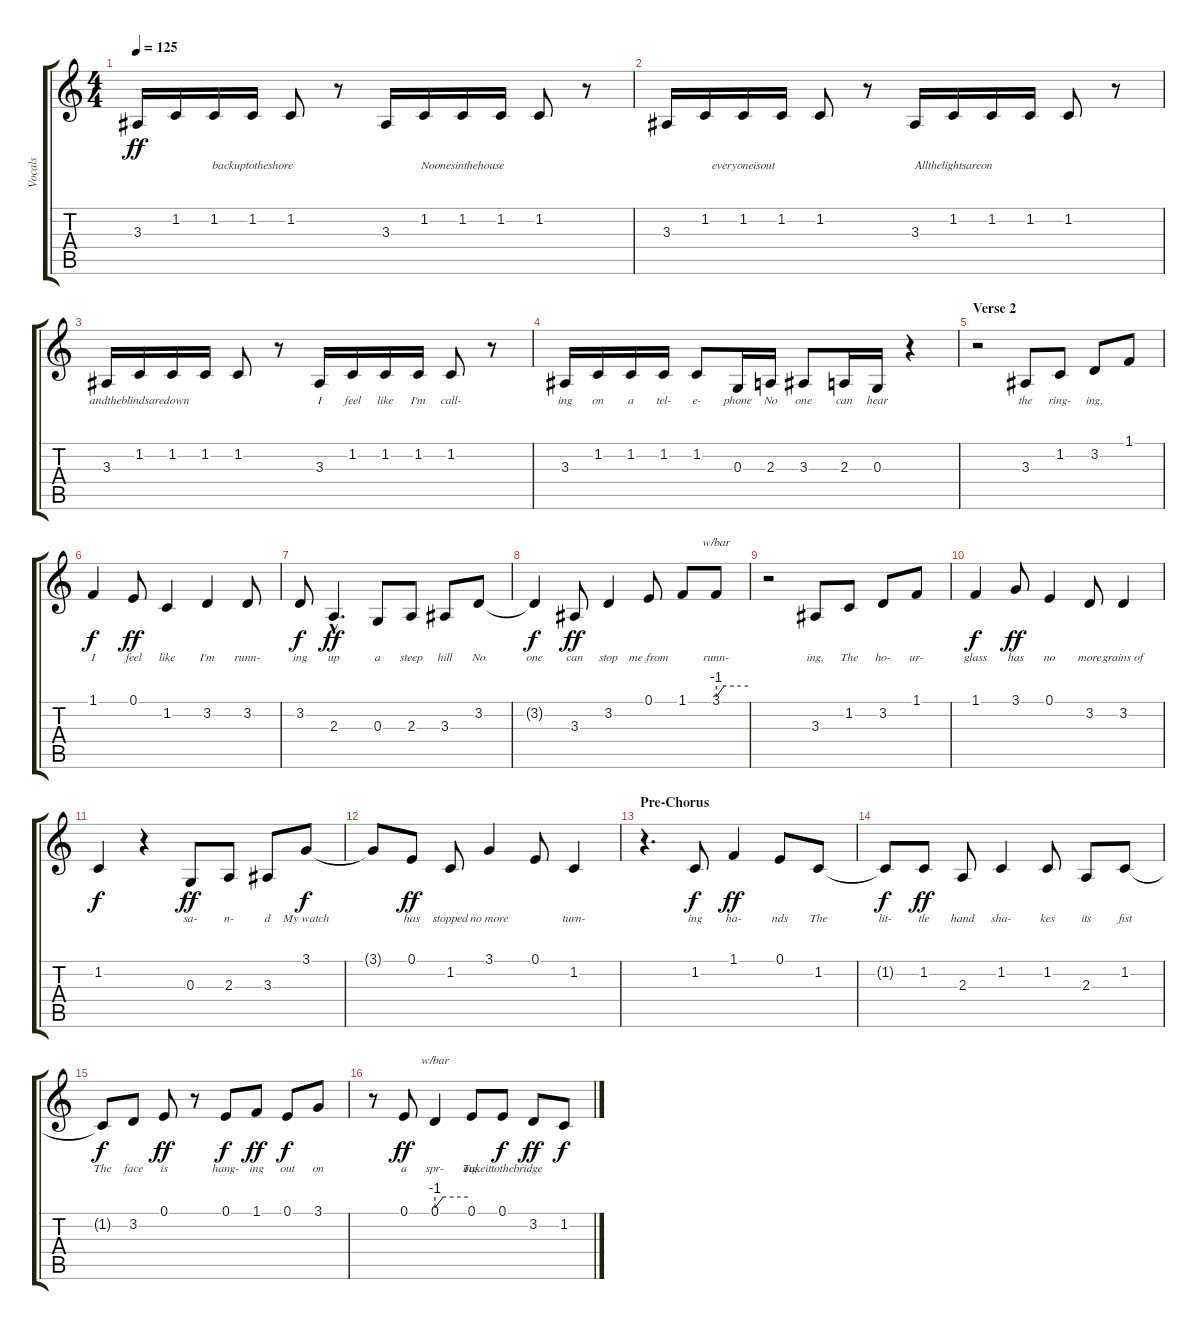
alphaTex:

\track ("Vocals" "Vocals") {instrument lead5charang}
\staff {score tabs}
\tuning (E4 B3 G3 D3 A2 E2) {hide}
\ts (4 4)
\tempo 125
\clef g2
\ks c
3.3.16{lyrics (0 "") lyrics (1 "") lyrics (2 "") lyrics (3 "") lyrics (4 "") dy ff} 1.2.16{lyrics (0 "") lyrics (1 "") lyrics (2 "") lyrics (3 "") lyrics (4 "")} 1.2.16{lyrics (0 "") lyrics (1 "") lyrics (2 "") lyrics (3 "") lyrics (4 "")} 1.2.16{lyrics (0 "backuptotheshore") lyrics (1 "") lyrics (2 "") lyrics (3 "") lyrics (4 "")} 1.2.8{lyrics (0 "") lyrics (1 "") lyrics (2 "") lyrics (3 "") lyrics (4 "")} r.8 3.3.16{lyrics (0 "") lyrics (1 "") lyrics (2 "") lyrics (3 "") lyrics (4 "")} 1.2.16{lyrics (0 "") lyrics (1 "") lyrics (2 "") lyrics (3 "") lyrics (4 "")} 1.2.16{lyrics (0 "Noonesinthehouse") lyrics (1 "") lyrics (2 "") lyrics (3 "") lyrics (4 "")} 1.2.16{lyrics (0 "") lyrics (1 "") lyrics (2 "") lyrics (3 "") lyrics (4 "")} 1.2.8{lyrics (0 "") lyrics (1 "") lyrics (2 "") lyrics (3 "") lyrics (4 "")} r.8 |
3.3.16{lyrics (0 "") lyrics (1 "") lyrics (2 "") lyrics (3 "") lyrics (4 "")} 1.2.16{lyrics (0 "") lyrics (1 "") lyrics (2 "") lyrics (3 "") lyrics (4 "")} 1.2.16{lyrics (0 "everyoneisout") lyrics (1 "") lyrics (2 "") lyrics (3 "") lyrics (4 "")} 1.2.16{lyrics (0 "") lyrics (1 "") lyrics (2 "") lyrics (3 "") lyrics (4 "")} 1.2.8{lyrics (0 "") lyrics (1 "") lyrics (2 "") lyrics (3 "") lyrics (4 "")} r.8 3.3.16{lyrics (0 "") lyrics (1 "") lyrics (2 "") lyrics (3 "") lyrics (4 "")} 1.2.16{lyrics (0 "Allthelightsareon") lyrics (1 "") lyrics (2 "") lyrics (3 "") lyrics (4 "")} 1.2.16{lyrics (0 "") lyrics (1 "") lyrics (2 "") lyrics (3 "") lyrics (4 "")} 1.2.16{lyrics (0 "") lyrics (1 "") lyrics (2 "") lyrics (3 "") lyrics (4 "")} 1.2.8{lyrics (0 "") lyrics (1 "") lyrics (2 "") lyrics (3 "") lyrics (4 "")} r.8 |
3.3.16{lyrics (0 "") lyrics (1 "") lyrics (2 "") lyrics (3 "") lyrics (4 "")} 1.2.16{lyrics (0 "andtheblindsaredown") lyrics (1 "") lyrics (2 "") lyrics (3 "") lyrics (4 "")} 1.2.16{lyrics (0 "") lyrics (1 "") lyrics (2 "") lyrics (3 "") lyrics (4 "")} 1.2.16{lyrics (0 "") lyrics (1 "") lyrics (2 "") lyrics (3 "") lyrics (4 "")} 1.2.8{lyrics (0 "") lyrics (1 "") lyrics (2 "") lyrics (3 "") lyrics (4 "")} r.8 3.3.16{lyrics (0 "I") lyrics (1 "") lyrics (2 "") lyrics (3 "") lyrics (4 "")} 1.2.16{lyrics (0 "feel") lyrics (1 "") lyrics (2 "") lyrics (3 "") lyrics (4 "")} 1.2.16{lyrics (0 "like") lyrics (1 "") lyrics (2 "") lyrics (3 "") lyrics (4 "")} 1.2.16{lyrics (0 "I'm") lyrics (1 "") lyrics (2 "") lyrics (3 "") lyrics (4 "")} 1.2.8{lyrics (0 "call-") lyrics (1 "") lyrics (2 "") lyrics (3 "") lyrics (4 "")} r.8 |
3.3.16{lyrics (0 "ing") lyrics (1 "") lyrics (2 "") lyrics (3 "") lyrics (4 "")} 1.2.16{lyrics (0 "on") lyrics (1 "") lyrics (2 "") lyrics (3 "") lyrics (4 "")} 1.2.16{lyrics (0 "a") lyrics (1 "") lyrics (2 "") lyrics (3 "") lyrics (4 "")} 1.2.16{lyrics (0 "tel-") lyrics (1 "") lyrics (2 "") lyrics (3 "") lyrics (4 "")} 1.2.8{lyrics (0 "e-") lyrics (1 "") lyrics (2 "") lyrics (3 "") lyrics (4 "")} 0.3.16{lyrics (0 "phone") lyrics (1 "") lyrics (2 "") lyrics (3 "") lyrics (4 "")} 2.3.16{lyrics (0 "No") lyrics (1 "") lyrics (2 "") lyrics (3 "") lyrics (4 "")} 3.3.8{lyrics (0 "one") lyrics (1 "") lyrics (2 "") lyrics (3 "") lyrics (4 "")} 2.3.16{lyrics (0 "can") lyrics (1 "") lyrics (2 "") lyrics (3 "") lyrics (4 "")} 0.3.16{lyrics (0 "hear") lyrics (1 "") lyrics (2 "") lyrics (3 "") lyrics (4 "")} r.4 |
\section ("" "Verse 2")
r.2 3.3.8{lyrics (0 "the") lyrics (1 "") lyrics (2 "") lyrics (3 "") lyrics (4 "")} 1.2.8{lyrics (0 "ring-") lyrics (1 "") lyrics (2 "") lyrics (3 "") lyrics (4 "")} 3.2.8{lyrics (0 "ing,") lyrics (1 "") lyrics (2 "") lyrics (3 "") lyrics (4 "")} 1.1.8{lyrics (0 "") lyrics (1 "") lyrics (2 "") lyrics (3 "") lyrics (4 "")} |
1.1.4{lyrics (0 "I") lyrics (1 "") lyrics (2 "") lyrics (3 "") lyrics (4 "") dy f} 0.1.8{lyrics (0 "feel") lyrics (1 "") lyrics (2 "") lyrics (3 "") lyrics (4 "") dy ff} 1.2.4{lyrics (0 "like") lyrics (1 "") lyrics (2 "") lyrics (3 "") lyrics (4 "")} 3.2.4{lyrics (0 "I'm") lyrics (1 "") lyrics (2 "") lyrics (3 "") lyrics (4 "")} 3.2.8{lyrics (0 "runn-") lyrics (1 "") lyrics (2 "") lyrics (3 "") lyrics (4 "")} |
3.2.8{lyrics (0 "ing") lyrics (1 "") lyrics (2 "") lyrics (3 "") lyrics (4 "") dy f} 2.3{hac}.4{d lyrics (0 "up") lyrics (1 "") lyrics (2 "") lyrics (3 "") lyrics (4 "") dy ff} 0.3.8{lyrics (0 "a") lyrics (1 "") lyrics (2 "") lyrics (3 "") lyrics (4 "")} 2.3.8{lyrics (0 "steep") lyrics (1 "") lyrics (2 "") lyrics (3 "") lyrics (4 "")} 3.3.8{lyrics (0 "hill") lyrics (1 "") lyrics (2 "") lyrics (3 "") lyrics (4 "")} 3.2.8{lyrics (0 "No") lyrics (1 "") lyrics (2 "") lyrics (3 "") lyrics (4 "")} |
3.2{t}.4{lyrics (0 "one") lyrics (1 "") lyrics (2 "") lyrics (3 "") lyrics (4 "") dy f} 3.3.8{lyrics (0 "can") lyrics (1 "") lyrics (2 "") lyrics (3 "") lyrics (4 "") dy ff} 3.2.4{lyrics (0 "stop") lyrics (1 "") lyrics (2 "") lyrics (3 "") lyrics (4 "")} 0.1.8{lyrics (0 "me from") lyrics (1 "") lyrics (2 "") lyrics (3 "") lyrics (4 "")} 1.1.8{lyrics (0 "") lyrics (1 "") lyrics (2 "") lyrics (3 "") lyrics (4 "")} 3.1.8{tbe (custom default 0 -4 15 0 60 0) lyrics (0 "runn-") lyrics (1 "") lyrics (2 "") lyrics (3 "") lyrics (4 "")} |
r.2 3.3.8{lyrics (0 "ing,") lyrics (1 "") lyrics (2 "") lyrics (3 "") lyrics (4 "")} 1.2.8{lyrics (0 "The") lyrics (1 "") lyrics (2 "") lyrics (3 "") lyrics (4 "")} 3.2.8{lyrics (0 "ho-") lyrics (1 "") lyrics (2 "") lyrics (3 "") lyrics (4 "")} 1.1.8{lyrics (0 "ur-") lyrics (1 "") lyrics (2 "") lyrics (3 "") lyrics (4 "")} |
1.1.4{lyrics (0 "glass") lyrics (1 "") lyrics (2 "") lyrics (3 "") lyrics (4 "") dy f} 3.1.8{lyrics (0 "has") lyrics (1 "") lyrics (2 "") lyrics (3 "") lyrics (4 "") dy ff} 0.1.4{lyrics (0 "no") lyrics (1 "") lyrics (2 "") lyrics (3 "") lyrics (4 "")} 3.2.8{lyrics (0 "more") lyrics (1 "") lyrics (2 "") lyrics (3 "") lyrics (4 "")} 3.2.4{lyrics (0 "grains of") lyrics (1 "") lyrics (2 "") lyrics (3 "") lyrics (4 "")} |
1.2.4{lyrics (0 "") lyrics (1 "") lyrics (2 "") lyrics (3 "") lyrics (4 "") dy f} r.4 0.3.8{lyrics (0 "sa-") lyrics (1 "") lyrics (2 "") lyrics (3 "") lyrics (4 "") dy ff} 2.3.8{lyrics (0 "n-") lyrics (1 "") lyrics (2 "") lyrics (3 "") lyrics (4 "")} 3.3.8{lyrics (0 "d") lyrics (1 "") lyrics (2 "") lyrics (3 "") lyrics (4 "")} 3.1.8{lyrics (0 "My watch") lyrics (1 "") lyrics (2 "") lyrics (3 "") lyrics (4 "") dy f} |
3.1{t}.8{lyrics (0 "") lyrics (1 "") lyrics (2 "") lyrics (3 "") lyrics (4 "")} 0.1.8{lyrics (0 "has") lyrics (1 "") lyrics (2 "") lyrics (3 "") lyrics (4 "") dy ff} 1.2.8{lyrics (0 "stopped") lyrics (1 "") lyrics (2 "") lyrics (3 "") lyrics (4 "")} 3.1.4{lyrics (0 "no more") lyrics (1 "") lyrics (2 "") lyrics (3 "") lyrics (4 "")} 0.1.8{lyrics (0 "") lyrics (1 "") lyrics (2 "") lyrics (3 "") lyrics (4 "")} 1.2.4{lyrics (0 "turn-") lyrics (1 "") lyrics (2 "") lyrics (3 "") lyrics (4 "")} |
\section ("" "Pre-Chorus")
r.4{d} 1.2.8{lyrics (0 "ing") lyrics (1 "") lyrics (2 "") lyrics (3 "") lyrics (4 "") dy f} 1.1.4{lyrics (0 "ha-") lyrics (1 "") lyrics (2 "") lyrics (3 "") lyrics (4 "") dy ff} 0.1.8{lyrics (0 "nds") lyrics (1 "") lyrics (2 "") lyrics (3 "") lyrics (4 "")} 1.2.8{lyrics (0 "The") lyrics (1 "") lyrics (2 "") lyrics (3 "") lyrics (4 "")} |
1.2{t}.8{lyrics (0 "lit-") lyrics (1 "") lyrics (2 "") lyrics (3 "") lyrics (4 "") dy f} 1.2.8{lyrics (0 "tle") lyrics (1 "") lyrics (2 "") lyrics (3 "") lyrics (4 "") dy ff} 2.3.8{lyrics (0 "hand") lyrics (1 "") lyrics (2 "") lyrics (3 "") lyrics (4 "")} 1.2.4{lyrics (0 "sha-") lyrics (1 "") lyrics (2 "") lyrics (3 "") lyrics (4 "")} 1.2.8{lyrics (0 "kes") lyrics (1 "") lyrics (2 "") lyrics (3 "") lyrics (4 "")} 2.3.8{lyrics (0 "its") lyrics (1 "") lyrics (2 "") lyrics (3 "") lyrics (4 "")} 1.2.8{lyrics (0 "fist") lyrics (1 "") lyrics (2 "") lyrics (3 "") lyrics (4 "")} |
1.2{t}.8{lyrics (0 "The") lyrics (1 "") lyrics (2 "") lyrics (3 "") lyrics (4 "") dy f} 3.2.8{lyrics (0 "face") lyrics (1 "") lyrics (2 "") lyrics (3 "") lyrics (4 "")} 0.1.8{lyrics (0 "is") lyrics (1 "") lyrics (2 "") lyrics (3 "") lyrics (4 "") dy ff} r.8 0.1.8{lyrics (0 "hang-") lyrics (1 "") lyrics (2 "") lyrics (3 "") lyrics (4 "") dy f} 1.1.8{lyrics (0 "ing") lyrics (1 "") lyrics (2 "") lyrics (3 "") lyrics (4 "") dy ff} 0.1.8{lyrics (0 "out") lyrics (1 "") lyrics (2 "") lyrics (3 "") lyrics (4 "") dy f} 3.1.8{lyrics (0 "on") lyrics (1 "") lyrics (2 "") lyrics (3 "") lyrics (4 "")} |
r.8 0.1.8{lyrics (0 "a") lyrics (1 "") lyrics (2 "") lyrics (3 "") lyrics (4 "") dy ff} 0.1.4{tbe (custom default 0 -4 15 0 60 0) lyrics (0 "spr-") lyrics (1 "") lyrics (2 "") lyrics (3 "") lyrics (4 "")} 0.1.8{lyrics (0 "ing.") lyrics (1 "") lyrics (2 "") lyrics (3 "") lyrics (4 "")} 0.1.8{lyrics (0 "Takeittothebridge") lyrics (1 "") lyrics (2 "") lyrics (3 "") lyrics (4 "") dy f} 3.2.8{lyrics (0 "") lyrics (1 "") lyrics (2 "") lyrics (3 "") lyrics (4 "") dy ff} 1.2.8{lyrics (0 "") lyrics (1 "") lyrics (2 "") lyrics (3 "") lyrics (4 "") dy f}
